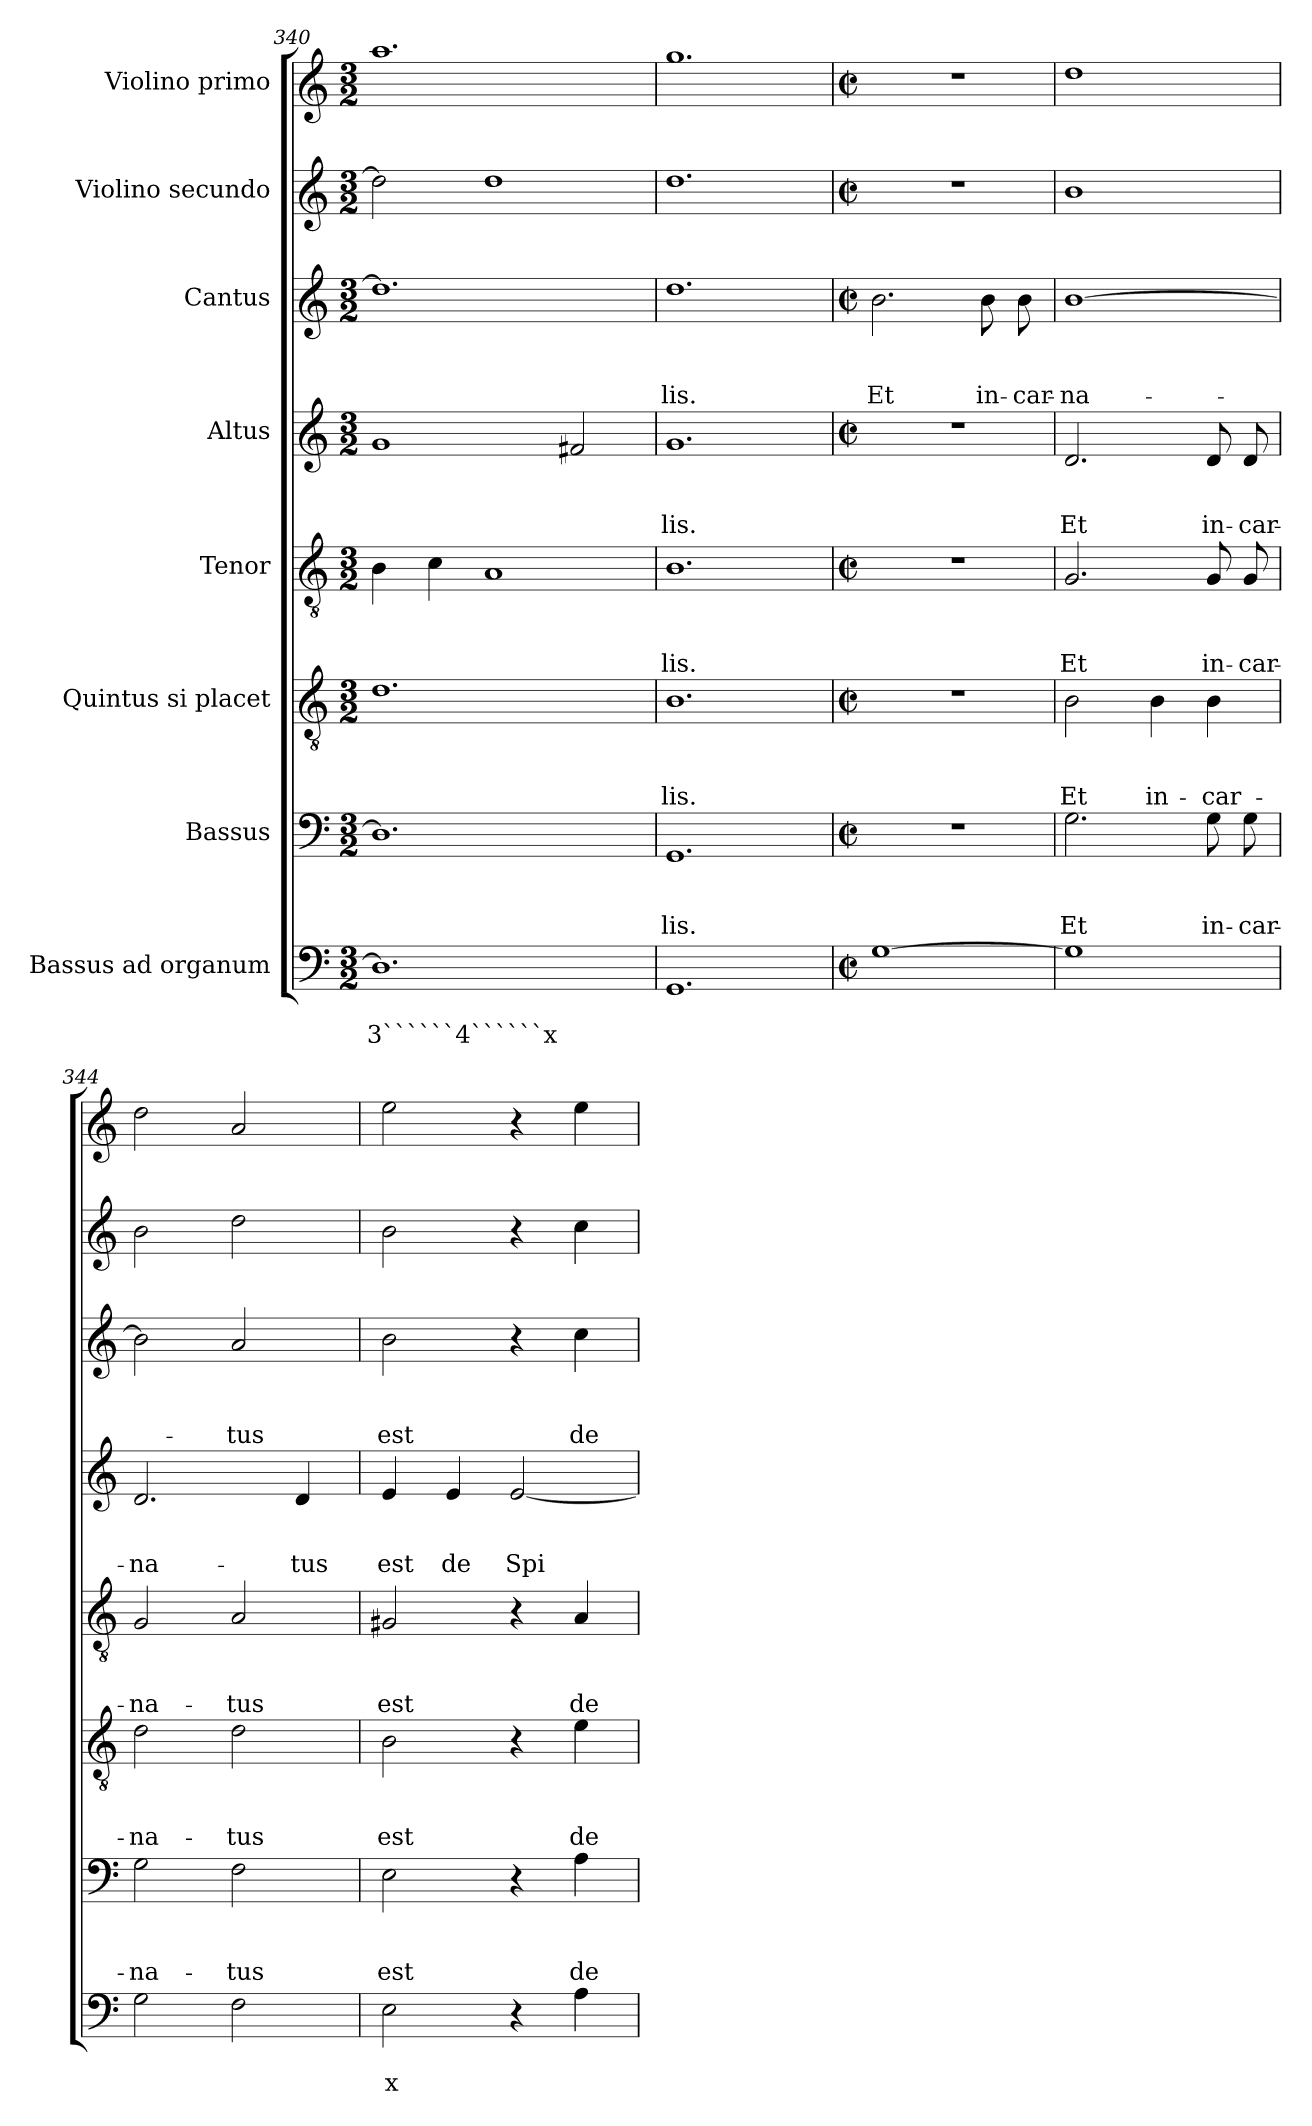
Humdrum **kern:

**kern	**text	**text	**kern	**text	**text	**text	**kern	**text	**text	**text	**kern	**text	**text	**text	**kern	**text	**text	**text	**kern	**text	**text	**text	**kern	**kern
*part8	*part8	*part8	*part7	*part7	*part7	*part7	*part6	*part6	*part6	*part6	*part5	*part5	*part5	*part5	*part4	*part4	*part4	*part4	*part3	*part3	*part3	*part3	*part2	*part1
*staff8	*staff8	*staff8	*staff7	*staff7	*staff7	*staff7	*staff6	*staff6	*staff6	*staff6	*staff5	*staff5	*staff5	*staff5	*staff4	*staff4	*staff4	*staff4	*staff3	*staff3	*staff3	*staff3	*staff2	*staff1
*I"Bassus ad organum	*	*	*I"Bassus	*	*	*	*I"Quintus si placet	*	*	*	*I"Tenor	*	*	*	*I"Altus	*	*	*	*I"Cantus	*	*	*	*I"Violino secundo	*I"Violino primo
*clefF4	*	*	*clefF4	*	*	*	*clefGv2	*	*	*	*clefGv2	*	*	*	*clefG2	*	*	*	*clefG2	*	*	*	*clefG2	*clefG2
*k[]	*	*	*k[]	*	*	*	*k[]	*	*	*	*k[]	*	*	*	*k[]	*	*	*	*k[]	*	*	*	*k[]	*k[]
*C:	*	*	*C:	*	*	*	*C:	*	*	*	*C:	*	*	*	*C:	*	*	*	*C:	*	*	*	*C:	*C:
*M3/2	*	*	*M3/2	*	*	*	*M3/2	*	*	*	*M3/2	*	*	*	*M3/2	*	*	*	*M3/2	*	*	*	*M3/2	*M3/2
=340	=340	=340	=340	=340	=340	=340	=340	=340	=340	=340	=340	=340	=340	=340	=340	=340	=340	=340	=340	=340	=340	=340	=340	=340
!	!	!LO:LY:b	!	!	!	!	!	!	!	!	!	!	!	!	!	!	!	!	!	!	!	!	!	!
1.D]	.	3``````4``````x	1.D]	.	.	.	1.d	.	.	.	4B\	.	.	.	1g	.	.	.	1.dd]	.	.	.	2dd\]	1.aa
.	.	.	.	.	.	.	.	.	.	.	4c\	.	.	.	.	.	.	.	.	.	.	.	.	.
.	.	.	.	.	.	.	.	.	.	.	1A	.	.	.	.	.	.	.	.	.	.	.	1dd	.
.	.	.	.	.	.	.	.	.	.	.	.	.	.	.	2f#X/	.	.	.	.	.	.	.	.	.
=341	=341	=341	=341	=341	=341	=341	=341	=341	=341	=341	=341	=341	=341	=341	=341	=341	=341	=341	=341	=341	=341	=341	=341	=341
!	!	!	!	!	!	!LO:LY:b	!	!	!	!LO:LY:b	!	!	!	!LO:LY:b	!	!	!	!LO:LY:b	!	!	!	!LO:LY:b	!	!
1.GG	.	.	1.GG	.	.	-lis.	1.B	.	.	-lis.	1.B	.	.	-lis.	1.g	.	.	-lis.	1.dd	.	.	-lis.	1.dd	1.gg
!!LO:LB:g=z
=342	=342	=342	=342	=342	=342	=342	=342	=342	=342	=342	=342	=342	=342	=342	=342	=342	=342	=342	=342	=342	=342	=342	=342	=342
*M2/2	*	*	*M2/2	*	*	*	*M2/2	*	*	*	*M2/2	*	*	*	*M2/2	*	*	*	*M2/2	*	*	*	*M2/2	*M2/2
*met(c|)	*	*	*met(c|)	*	*	*	*met(c|)	*	*	*	*met(c|)	*	*	*	*met(c|)	*	*	*	*met(c|)	*	*	*	*met(c|)	*met(c|)
!	!	!	!	!	!	!	!	!	!	!	!	!	!	!	!	!	!	!	!	!	!	!LO:LY:b	!	!
[1G	.	.	1r	.	.	.	1r	.	.	.	1r	.	.	.	1r	.	.	.	2.b\	.	.	Et	1r	1r
!	!	!	!	!	!	!	!	!	!	!	!	!	!	!	!	!	!	!	!	!	!	!LO:LY:b	!	!
.	.	.	.	.	.	.	.	.	.	.	.	.	.	.	.	.	.	.	8b\	.	.	in-	.	.
!	!	!	!	!	!	!	!	!	!	!	!	!	!	!	!	!	!	!	!	!	!	!LO:LY:b	!	!
.	.	.	.	.	.	.	.	.	.	.	.	.	.	.	.	.	.	.	8b\	.	.	-car-	.	.
=343	=343	=343	=343	=343	=343	=343	=343	=343	=343	=343	=343	=343	=343	=343	=343	=343	=343	=343	=343	=343	=343	=343	=343	=343
!	!	!	!	!	!	!LO:LY:b	!	!	!	!LO:LY:b	!	!	!	!LO:LY:b	!	!	!	!LO:LY:b	!	!	!	!LO:LY:b	!	!
1G]	.	.	2.G\	.	.	Et	2B\	.	.	Et	2.G/	.	.	Et	2.d/	.	.	Et	[1b	.	.	-na-	1b	1dd
!	!	!	!	!	!	!	!	!	!	!LO:LY:b	!	!	!	!	!	!	!	!	!	!	!	!	!	!
.	.	.	.	.	.	.	4B\	.	.	in-	.	.	.	.	.	.	.	.	.	.	.	.	.	.
!	!	!	!	!	!	!LO:LY:b	!	!	!	!LO:LY:b	!	!	!	!LO:LY:b	!	!	!	!LO:LY:b	!	!	!	!	!	!
.	.	.	8G\	.	.	in-	4B\	.	.	-car-	8G/	.	.	in-	8d/	.	.	in-	.	.	.	.	.	.
!	!	!	!	!	!	!LO:LY:b	!	!	!	!	!	!	!	!LO:LY:b	!	!	!	!LO:LY:b	!	!	!	!	!	!
.	.	.	8G\	.	.	-car-	.	.	.	.	8G/	.	.	-car-	8d/	.	.	-car-	.	.	.	.	.	.
=344	=344	=344	=344	=344	=344	=344	=344	=344	=344	=344	=344	=344	=344	=344	=344	=344	=344	=344	=344	=344	=344	=344	=344	=344
!	!	!	!	!	!	!LO:LY:b	!	!	!	!LO:LY:b	!	!	!	!LO:LY:b	!	!	!	!LO:LY:b	!	!	!	!	!	!
2G\	.	.	2G\	.	.	-na-	2d\	.	.	-na-	2G/	.	.	-na-	2.d/	.	.	-na-	2b\]	.	.	.	2b\	2dd\
!	!	!	!	!	!	!LO:LY:b	!	!	!	!LO:LY:b	!	!	!	!LO:LY:b	!	!	!	!	!	!	!	!LO:LY:b	!	!
2F\	.	.	2F\	.	.	-tus	2d\	.	.	-tus	2A/	.	.	-tus	.	.	.	.	2a/	.	.	-tus	2dd\	2a/
!	!	!	!	!	!	!	!	!	!	!	!	!	!	!	!	!	!	!LO:LY:b	!	!	!	!	!	!
.	.	.	.	.	.	.	.	.	.	.	.	.	.	.	4d/	.	.	-tus	.	.	.	.	.	.
=345	=345	=345	=345	=345	=345	=345	=345	=345	=345	=345	=345	=345	=345	=345	=345	=345	=345	=345	=345	=345	=345	=345	=345	=345
!	!	!LO:LY:b	!	!	!	!LO:LY:b	!	!	!	!LO:LY:b	!	!	!	!LO:LY:b	!	!	!	!LO:LY:b	!	!	!	!LO:LY:b	!	!
2E\	.	x	2E\	.	.	est	2B\	.	.	est	2G#X/	.	.	est	4e/	.	.	est	2b\	.	.	est	2b\	2ee\
!	!	!	!	!	!	!	!	!	!	!	!	!	!	!	!	!	!	!LO:LY:b	!	!	!	!	!	!
.	.	.	.	.	.	.	.	.	.	.	.	.	.	.	4e/	.	.	de	.	.	.	.	.	.
!	!	!	!	!	!	!	!	!	!	!	!	!	!	!	!	!	!	!LO:LY:b	!	!	!	!	!	!
4r	.	.	4r	.	.	.	4r	.	.	.	4r	.	.	.	[2e/	.	.	Spi-	4r	.	.	.	4r	4r
!	!	!	!	!	!	!LO:LY:b	!	!	!	!LO:LY:b	!	!	!	!LO:LY:b	!	!	!	!	!	!	!	!LO:LY:b	!	!
4A\	.	.	4A\	.	.	de	4e\	.	.	de	4A/	.	.	de	.	.	.	.	4cc\	.	.	de	4cc\	4ee\
=	=	=	=	=	=	=	=	=	=	=	=	=	=	=	=	=	=	=	=	=	=	=	=	=
*-	*-	*-	*-	*-	*-	*-	*-	*-	*-	*-	*-	*-	*-	*-	*-	*-	*-	*-	*-	*-	*-	*-	*-	*-
